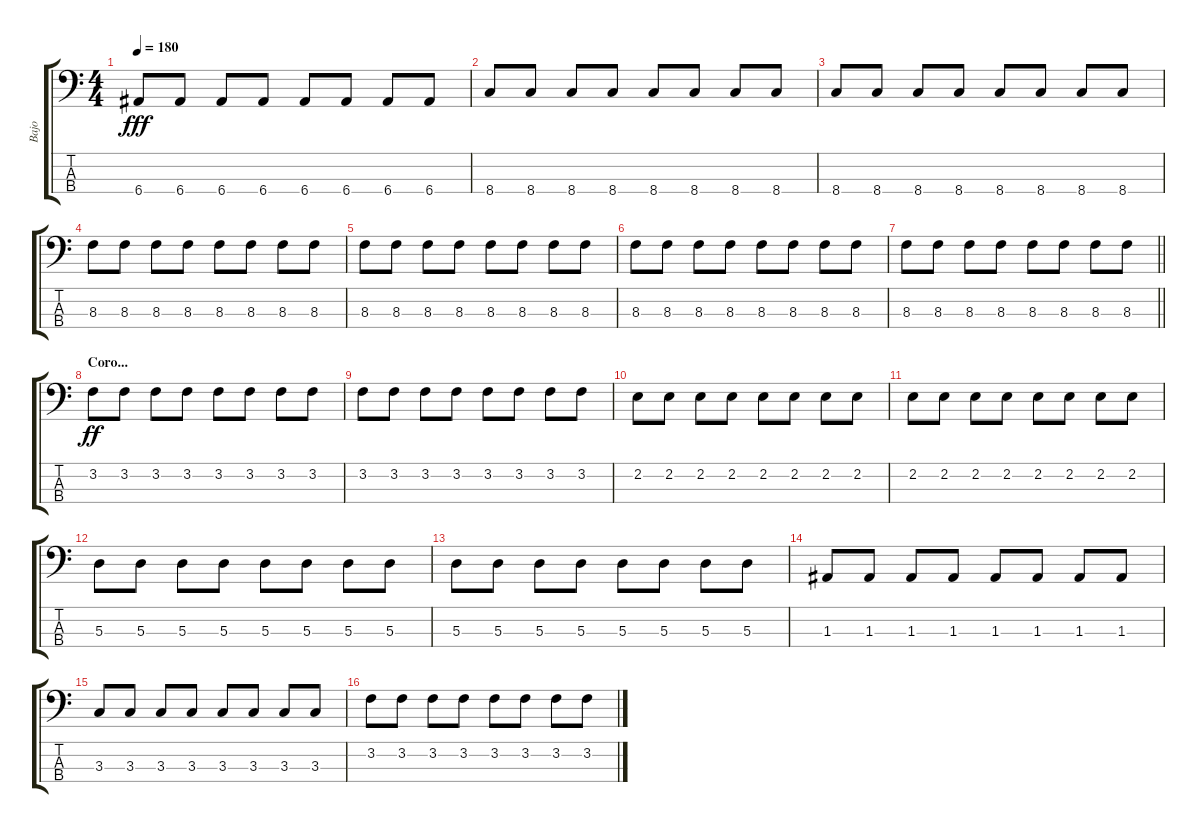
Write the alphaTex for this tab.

\track ("Bajo" "Bajo") {instrument electricbasspick}
\staff {score tabs}
\tuning (G2 D2 A1 E1) {hide}
\ts (4 4)
\tempo 180
\clef f4
\ks c
6.4.8{dy fff} 6.4.8 6.4.8 6.4.8 6.4.8 6.4.8 6.4.8 6.4.8 |
8.4.8 8.4.8 8.4.8 8.4.8 8.4.8 8.4.8 8.4.8 8.4.8 |
8.4.8 8.4.8 8.4.8 8.4.8 8.4.8 8.4.8 8.4.8 8.4.8 |
8.3.8 8.3.8 8.3.8 8.3.8 8.3.8 8.3.8 8.3.8 8.3.8 |
8.3.8 8.3.8 8.3.8 8.3.8 8.3.8 8.3.8 8.3.8 8.3.8 |
8.3.8 8.3.8 8.3.8 8.3.8 8.3.8 8.3.8 8.3.8 8.3.8 |
\barLineRight lightlight
8.3.8 8.3.8 8.3.8 8.3.8 8.3.8 8.3.8 8.3.8 8.3.8 |
\section ("" "Coro...")
3.2.8{dy ff} 3.2.8 3.2.8 3.2.8 3.2.8 3.2.8 3.2.8 3.2.8 |
3.2.8 3.2.8 3.2.8 3.2.8 3.2.8 3.2.8 3.2.8 3.2.8 |
2.2.8 2.2.8 2.2.8 2.2.8 2.2.8 2.2.8 2.2.8 2.2.8 |
2.2.8 2.2.8 2.2.8 2.2.8 2.2.8 2.2.8 2.2.8 2.2.8 |
5.3.8 5.3.8 5.3.8 5.3.8 5.3.8 5.3.8 5.3.8 5.3.8 |
5.3.8 5.3.8 5.3.8 5.3.8 5.3.8 5.3.8 5.3.8 5.3.8 |
1.3.8 1.3.8 1.3.8 1.3.8 1.3.8 1.3.8 1.3.8 1.3.8 |
3.3.8 3.3.8 3.3.8 3.3.8 3.3.8 3.3.8 3.3.8 3.3.8 |
3.2.8 3.2.8 3.2.8 3.2.8 3.2.8 3.2.8 3.2.8 3.2.8
